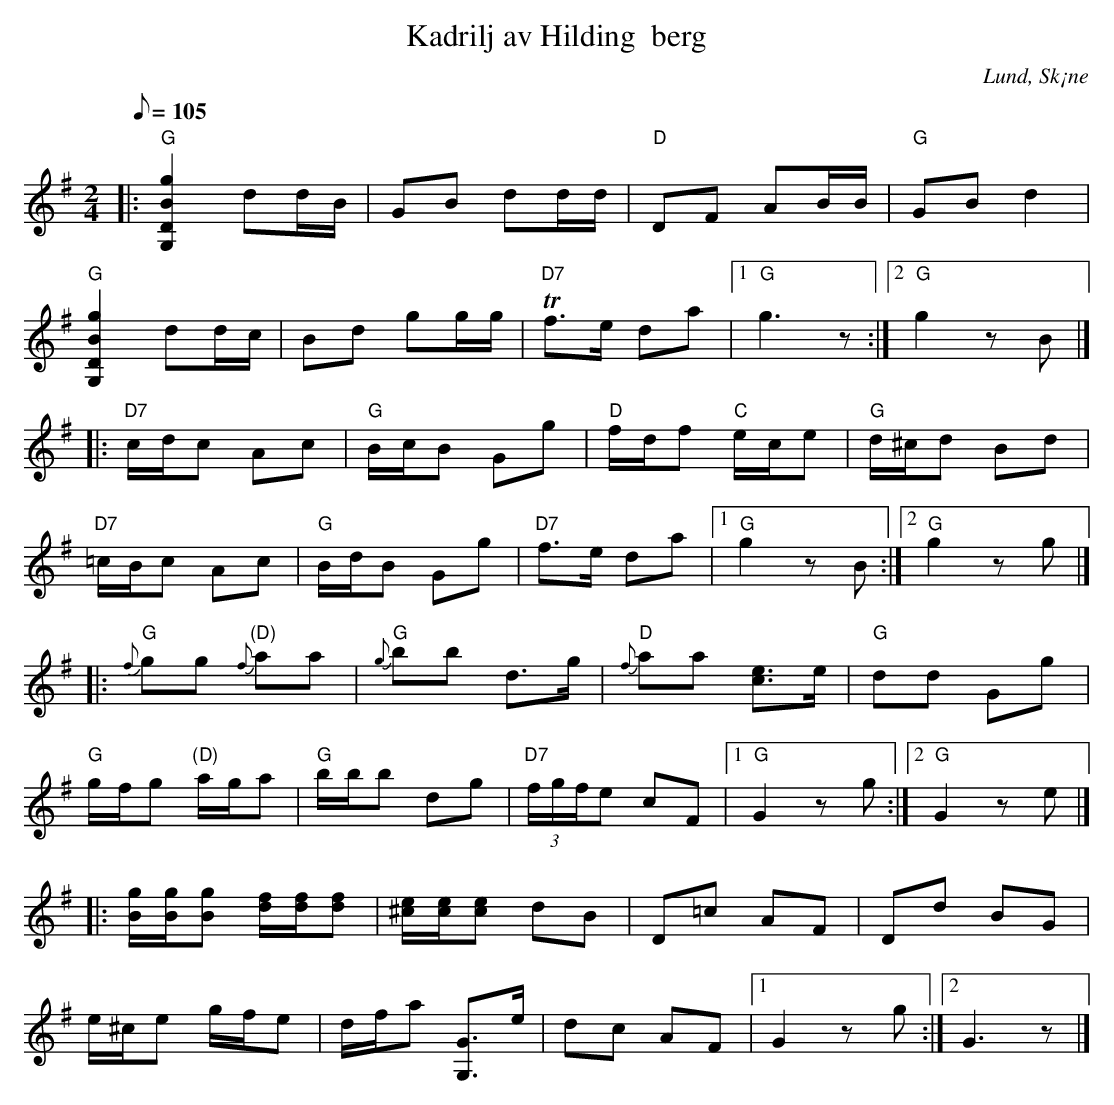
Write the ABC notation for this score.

X:1
T:Kadrilj av Hilding  berg
O:Lund, Sk¡ne
M:2/4
L:1/9
Q:1/8=105
V:1 clef=G
K:G
|: "G"[G,2D2B2g2] dd/B/ | GB dd/d/ | "D"DF AB/B/ | "G"GB d2 |
"G"[G,2D2B2g2] dd/c/ | Bd gg/g/ | "D7"Tf>e da |1 "G"g3 z :|2 "G"g2 zB |]
|: "D7"c/d/c Ac | "G"B/c/B Gg | "D"f/d/f "C"e/c/e | "G"d/^c/d Bd |
"D7"=c/B/c Ac | "G"B/d/B Gg | "D7"f>e da |1 "G"g2 zB :|2 "G"g2 zg |]
|: "G"{f}gg "(D)"{f}aa | "G"{g}bb d>g | "D"{f}aa [ce]>e | "G"dd Gg |
"G"g/f/g "(D)"a/g/a | "G"b/b/b dg | "D7"(3f/g/f/e cF |1 "G"G2 zg :|2 "G"G2 ze |]
|: [B/g/][B/g/][Bg] [d/f/][d/f/][df] | [^c/e/][c/e/][ce] dB | D=c AF | Dd BG |
e/^c/e g/f/e | d/f/a [G,G]>e | dc AF |1 G2 zg :|2 G3 z |]
